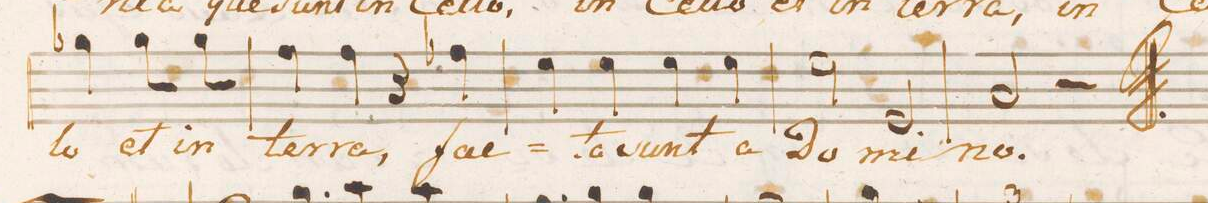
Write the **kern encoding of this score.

**kern	**text
*I"Baſso.	*
*clefF4	*
*k[]	*
*met(C.)	*
*M4/4	*
4B-X\	-lo
8B-\	et
8B-\	in
=37	=37
4A\	ter-
4A\	-ra,
4r	.
4A-X\	fac-
=38	=38
4G\	.
4G\	-ta
4G\	sunt
4G\	a
=39	=39
2G\	Do-
2GG/	-mi-
=40	=40
2C/	-no.
2r	.
==	==
*-	*-
